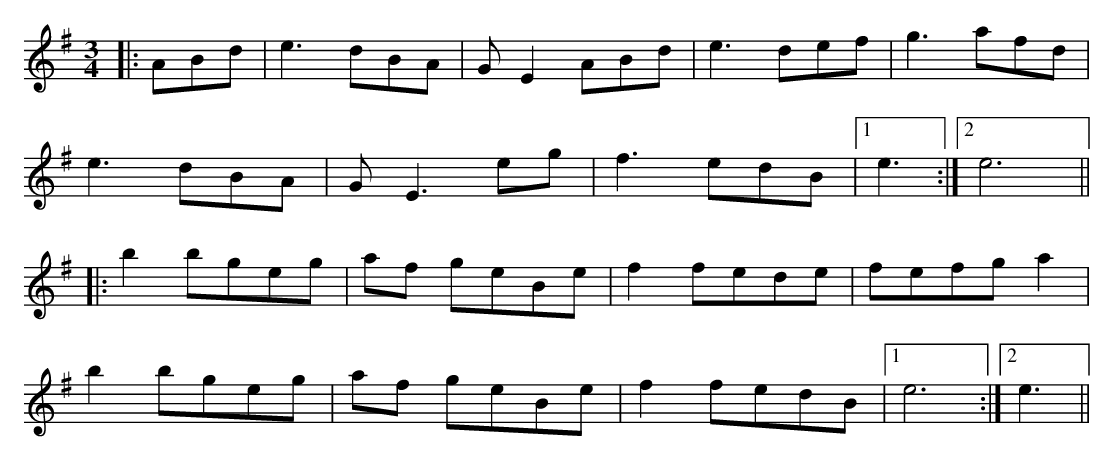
X:1
M:3/4
K:Emin
|:ABd|e3 dBA|GE2 ABd|e3 def|g3afd|
e3 dBA|GE3 eg|f3edB|1 e3:|2 e6||
|:b2 bgeg|af geBe|f2 fede|fefg a2|
b2 bgeg|af geBe|f2 fedB|1 e6:|2 e3||
